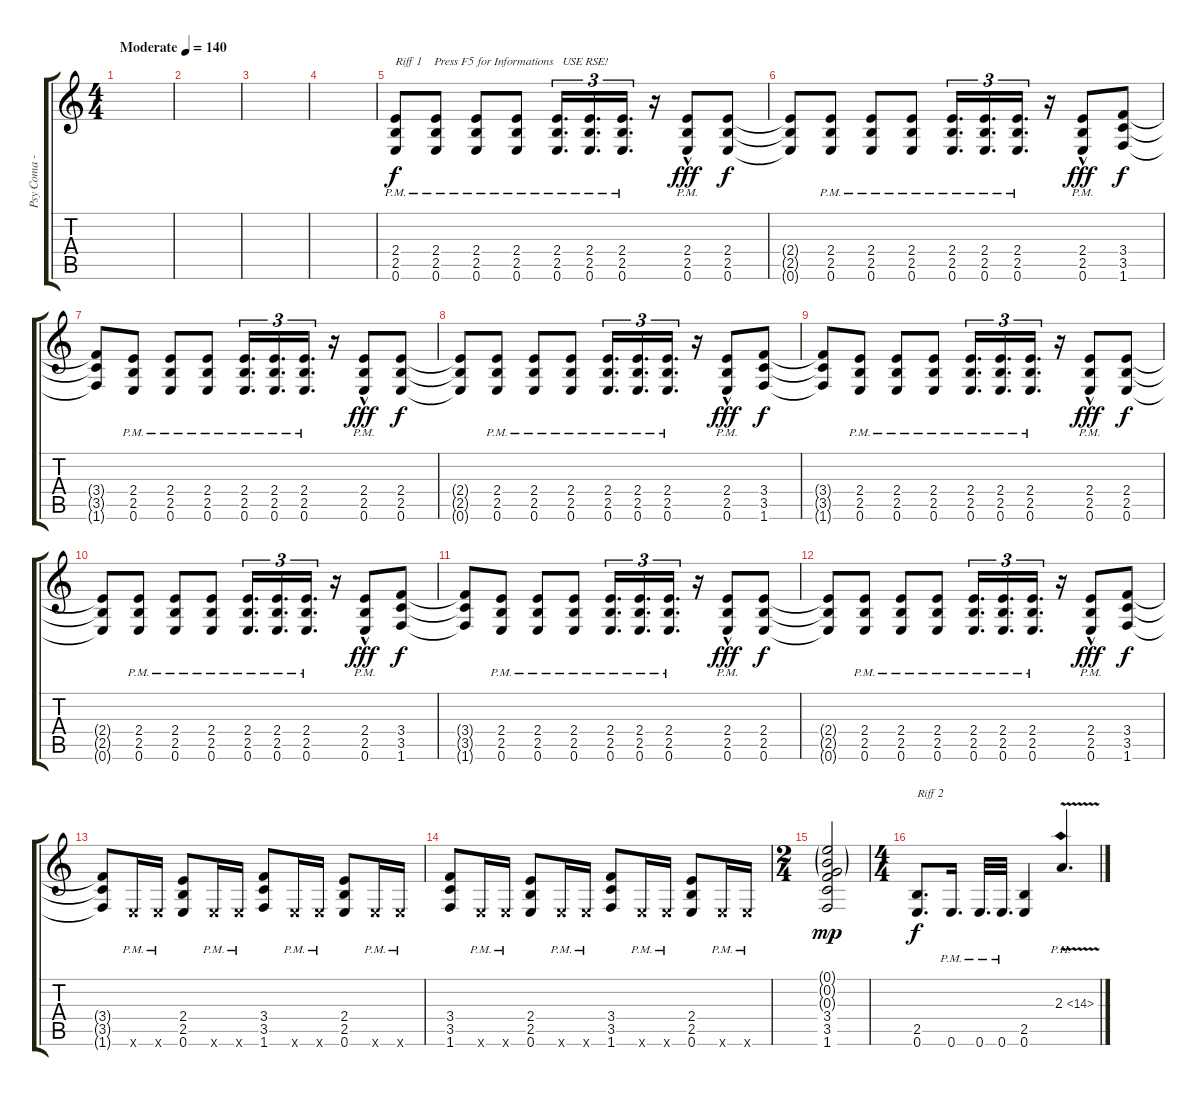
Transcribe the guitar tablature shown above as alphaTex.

\track ("Psy Coma - Guitar" "Psy Coma -") {instrument distortionguitar}
\staff {score tabs}
\tuning (E4 B3 G3 D3 A2 E2) {hide}
\ts (4 4)
\tempo (140 "Moderate")
\clef g2
\ks c
|
|
|
|
(2.4{pm} 2.5{pm} 0.6{pm}).8{txt "Riff 1    Press F5 for Informations   USE RSE!"} (2.4{pm} 2.5{pm} 0.6{pm}).8 (2.4{pm} 2.5{pm} 0.6{pm}).8 (2.4{pm} 2.5{pm} 0.6{pm}).8 (2.4{pm} 2.5{pm} 0.6{pm}).16{d tu (3 2)} (2.4{pm} 2.5{pm} 0.6{pm}).16{d tu (3 2)} (2.4{pm} 2.5{pm} 0.6{pm}).16{d tu (3 2)} r.16 (2.4{pm} 2.5{pm} 0.6{hac pm}).8{dy fff} (2.4 2.5 0.6).8{dy f} |
(2.4{t} 2.5{t} 0.6{t}).8 (2.4{pm} 2.5{pm} 0.6{pm}).8 (2.4{pm} 2.5{pm} 0.6{pm}).8 (2.4{pm} 2.5{pm} 0.6{pm}).8 (2.4{pm} 2.5{pm} 0.6{pm}).16{d tu (3 2)} (2.4{pm} 2.5{pm} 0.6{pm}).16{d tu (3 2)} (2.4{pm} 2.5{pm} 0.6{pm}).16{d tu (3 2)} r.16 (2.4{pm} 2.5{pm} 0.6{hac pm}).8{dy fff} (3.4 3.5 1.6).8{dy f} |
(3.4{t} 3.5{t} 1.6{t}).8 (2.4{pm} 2.5{pm} 0.6{pm}).8 (2.4{pm} 2.5{pm} 0.6{pm}).8 (2.4{pm} 2.5{pm} 0.6{pm}).8 (2.4{pm} 2.5{pm} 0.6{pm}).16{d tu (3 2)} (2.4{pm} 2.5{pm} 0.6{pm}).16{d tu (3 2)} (2.4{pm} 2.5{pm} 0.6{pm}).16{d tu (3 2)} r.16 (2.4{pm} 2.5{pm} 0.6{hac pm}).8{dy fff} (2.4 2.5 0.6).8{dy f} |
(2.4{t} 2.5{t} 0.6{t}).8 (2.4{pm} 2.5{pm} 0.6{pm}).8 (2.4{pm} 2.5{pm} 0.6{pm}).8 (2.4{pm} 2.5{pm} 0.6{pm}).8 (2.4{pm} 2.5{pm} 0.6{pm}).16{d tu (3 2)} (2.4{pm} 2.5{pm} 0.6{pm}).16{d tu (3 2)} (2.4{pm} 2.5{pm} 0.6{pm}).16{d tu (3 2)} r.16 (2.4{pm} 2.5{pm} 0.6{hac pm}).8{dy fff} (3.4 3.5 1.6).8{dy f} |
(3.4{t} 3.5{t} 1.6{t}).8 (2.4{pm} 2.5{pm} 0.6{pm}).8 (2.4{pm} 2.5{pm} 0.6{pm}).8 (2.4{pm} 2.5{pm} 0.6{pm}).8 (2.4{pm} 2.5{pm} 0.6{pm}).16{d tu (3 2)} (2.4{pm} 2.5{pm} 0.6{pm}).16{d tu (3 2)} (2.4{pm} 2.5{pm} 0.6{pm}).16{d tu (3 2)} r.16 (2.4{pm} 2.5{pm} 0.6{hac pm}).8{dy fff} (2.4 2.5 0.6).8{dy f} |
(2.4{t} 2.5{t} 0.6{t}).8 (2.4{pm} 2.5{pm} 0.6{pm}).8 (2.4{pm} 2.5{pm} 0.6{pm}).8 (2.4{pm} 2.5{pm} 0.6{pm}).8 (2.4{pm} 2.5{pm} 0.6{pm}).16{d tu (3 2)} (2.4{pm} 2.5{pm} 0.6{pm}).16{d tu (3 2)} (2.4{pm} 2.5{pm} 0.6{pm}).16{d tu (3 2)} r.16 (2.4{pm} 2.5{pm} 0.6{hac pm}).8{dy fff} (3.4 3.5 1.6).8{dy f} |
(3.4{t} 3.5{t} 1.6{t}).8 (2.4{pm} 2.5{pm} 0.6{pm}).8 (2.4{pm} 2.5{pm} 0.6{pm}).8 (2.4{pm} 2.5{pm} 0.6{pm}).8 (2.4{pm} 2.5{pm} 0.6{pm}).16{d tu (3 2)} (2.4{pm} 2.5{pm} 0.6{pm}).16{d tu (3 2)} (2.4{pm} 2.5{pm} 0.6{pm}).16{d tu (3 2)} r.16 (2.4{pm} 2.5{pm} 0.6{hac pm}).8{dy fff} (2.4 2.5 0.6).8{dy f} |
(2.4{t} 2.5{t} 0.6{t}).8 (2.4{pm} 2.5{pm} 0.6{pm}).8 (2.4{pm} 2.5{pm} 0.6{pm}).8 (2.4{pm} 2.5{pm} 0.6{pm}).8 (2.4{pm} 2.5{pm} 0.6{pm}).16{d tu (3 2)} (2.4{pm} 2.5{pm} 0.6{pm}).16{d tu (3 2)} (2.4{pm} 2.5{pm} 0.6{pm}).16{d tu (3 2)} r.16 (2.4{pm} 2.5{pm} 0.6{hac pm}).8{dy fff} (3.4 3.5 1.6).8{dy f} |
(3.4{t} 3.5{t} 1.6{t}).8 0.6{pm x}.16 0.6{pm x}.16 (2.4 2.5 0.6).8 0.6{pm x}.16 0.6{pm x}.16 (3.4 3.5 1.6).8 0.6{pm x}.16 0.6{pm x}.16 (2.4 2.5 0.6).8 0.6{pm x}.16 0.6{pm x}.16 |
(3.4 3.5 1.6).8 0.6{pm x}.16 0.6{pm x}.16 (2.4 2.5 0.6).8 0.6{pm x}.16 0.6{pm x}.16 (3.4 3.5 1.6).8 0.6{pm x}.16 0.6{pm x}.16 (2.4 2.5 0.6).8 0.6{pm x}.16 0.6{pm x}.16 |
\ts (2 4)
(0.1{g} 0.2{g} 0.3{g} 3.4 3.5 1.6).2{dy mp} |
\ts (4 4)
(2.5 0.6).8{d txt "Riff 2" dy f} 0.6{pm}.16{d} 0.6{pm}.32{d} 0.6{pm}.32{d} (2.5 0.6).4 2.3{ph 12 v}.4{d}
